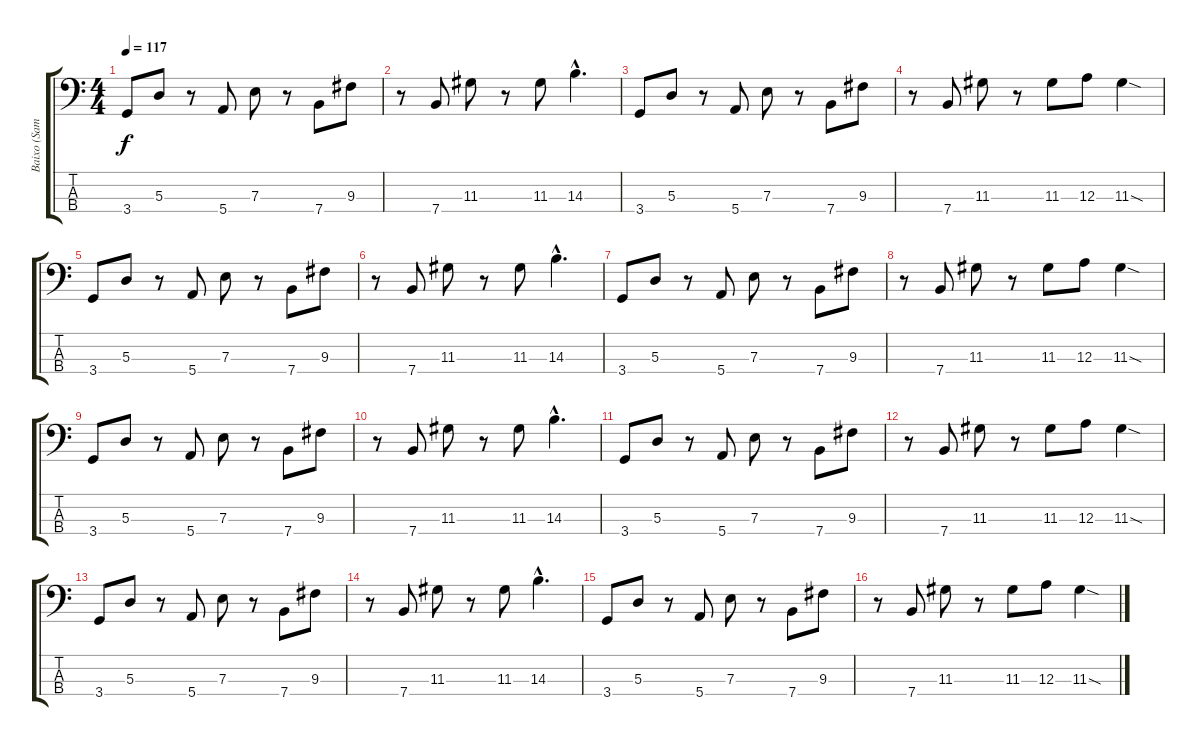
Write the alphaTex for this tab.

\track ("Baixo (Sam)" "Baixo (Sam") {instrument electricbassfinger}
\staff {score tabs}
\tuning (G2 D2 A1 E1) {hide}
\ts (4 4)
\tempo 117
\clef f4
\ks c
3.4.8{dy f} 5.3.8 r.8 5.4.8 7.3.8 r.8 7.4.8 9.3.8 |
r.8 7.4.8 11.3.8 r.8 11.3.8 14.3{hac}.4{d} |
3.4.8 5.3.8 r.8 5.4.8 7.3.8 r.8 7.4.8 9.3.8 |
r.8 7.4.8 11.3.8 r.8 11.3.8 12.3.8 11.3{sod}.4 |
3.4.8 5.3.8 r.8 5.4.8 7.3.8 r.8 7.4.8 9.3.8 |
r.8 7.4.8 11.3.8 r.8 11.3.8 14.3{hac}.4{d} |
3.4.8 5.3.8 r.8 5.4.8 7.3.8 r.8 7.4.8 9.3.8 |
r.8 7.4.8 11.3.8 r.8 11.3.8 12.3.8 11.3{sod}.4 |
3.4.8 5.3.8 r.8 5.4.8 7.3.8 r.8 7.4.8 9.3.8 |
r.8 7.4.8 11.3.8 r.8 11.3.8 14.3{hac}.4{d} |
3.4.8 5.3.8 r.8 5.4.8 7.3.8 r.8 7.4.8 9.3.8 |
r.8 7.4.8 11.3.8 r.8 11.3.8 12.3.8 11.3{sod}.4 |
3.4.8 5.3.8 r.8 5.4.8 7.3.8 r.8 7.4.8 9.3.8 |
r.8 7.4.8 11.3.8 r.8 11.3.8 14.3{hac}.4{d} |
3.4.8 5.3.8 r.8 5.4.8 7.3.8 r.8 7.4.8 9.3.8 |
r.8 7.4.8 11.3.8 r.8 11.3.8 12.3.8 11.3{sod}.4
